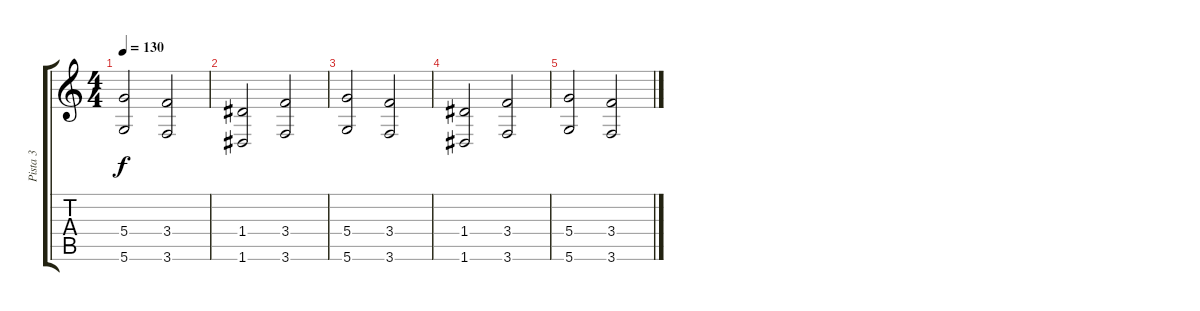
\track ("Pista 3" "Pista 3") {instrument distortionguitar}
\staff {score tabs}
\tuning (E4 B3 G3 D3 A2 D2) {hide}
\ts (4 4)
\tempo 130
\clef g2
\ks c
(5.4 5.6).2{dy f} (3.4 3.6).2 |
(1.4 1.6).2 (3.4 3.6).2 |
(5.4 5.6).2 (3.4 3.6).2 |
(1.4 1.6).2 (3.4 3.6).2 |
(5.4 5.6).2 (3.4 3.6).2
